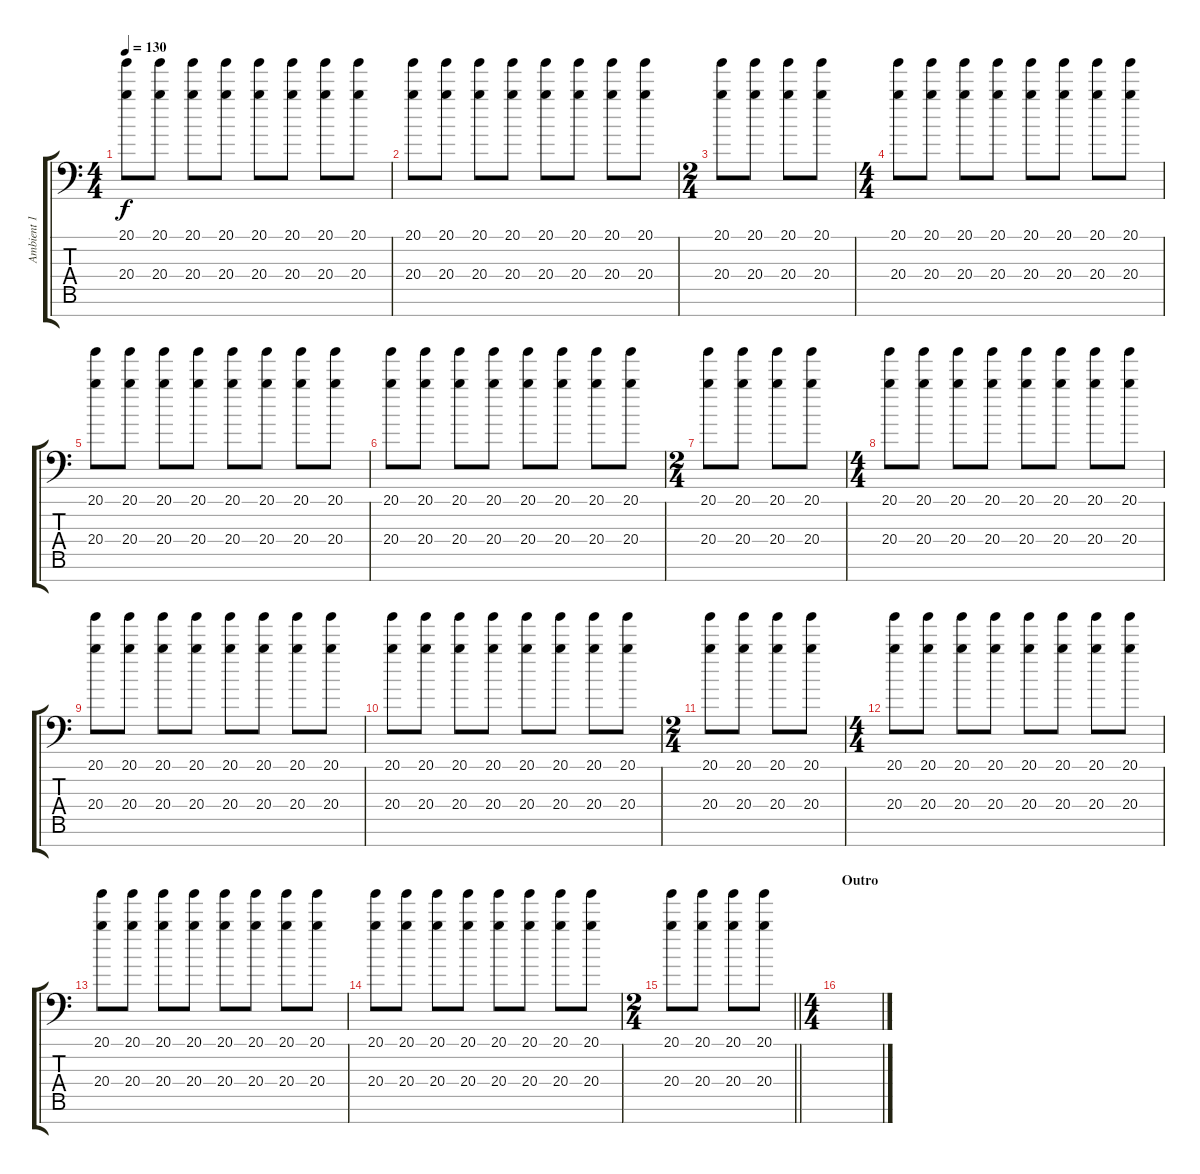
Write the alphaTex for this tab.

\track ("Ambient 1" "Ambient 1") {instrument electricguitarjazz}
\staff {score tabs}
\tuning (Eb4 Bb3 Gb3 Eb3 Bb2 F2 Bb1) {hide}
\ts (4 4)
\tempo 130
\clef f4
\ks c
(20.1 20.4).8{dy f} (20.1 20.4).8 (20.1 20.4).8 (20.1 20.4).8 (20.1 20.4).8 (20.1 20.4).8 (20.1 20.4).8 (20.1 20.4).8 |
(20.1 20.4).8 (20.1 20.4).8 (20.1 20.4).8 (20.1 20.4).8 (20.1 20.4).8 (20.1 20.4).8 (20.1 20.4).8 (20.1 20.4).8 |
\ts (2 4)
(20.1 20.4).8 (20.1 20.4).8 (20.1 20.4).8 (20.1 20.4).8 |
\ts (4 4)
(20.1 20.4).8 (20.1 20.4).8 (20.1 20.4).8 (20.1 20.4).8 (20.1 20.4).8 (20.1 20.4).8 (20.1 20.4).8 (20.1 20.4).8 |
(20.1 20.4).8 (20.1 20.4).8 (20.1 20.4).8 (20.1 20.4).8 (20.1 20.4).8 (20.1 20.4).8 (20.1 20.4).8 (20.1 20.4).8 |
(20.1 20.4).8 (20.1 20.4).8 (20.1 20.4).8 (20.1 20.4).8 (20.1 20.4).8 (20.1 20.4).8 (20.1 20.4).8 (20.1 20.4).8 |
\ts (2 4)
(20.1 20.4).8 (20.1 20.4).8 (20.1 20.4).8 (20.1 20.4).8 |
\ts (4 4)
(20.1 20.4).8 (20.1 20.4).8 (20.1 20.4).8 (20.1 20.4).8 (20.1 20.4).8 (20.1 20.4).8 (20.1 20.4).8 (20.1 20.4).8 |
(20.1 20.4).8 (20.1 20.4).8 (20.1 20.4).8 (20.1 20.4).8 (20.1 20.4).8 (20.1 20.4).8 (20.1 20.4).8 (20.1 20.4).8 |
(20.1 20.4).8 (20.1 20.4).8 (20.1 20.4).8 (20.1 20.4).8 (20.1 20.4).8 (20.1 20.4).8 (20.1 20.4).8 (20.1 20.4).8 |
\ts (2 4)
(20.1 20.4).8 (20.1 20.4).8 (20.1 20.4).8 (20.1 20.4).8 |
\ts (4 4)
(20.1 20.4).8 (20.1 20.4).8 (20.1 20.4).8 (20.1 20.4).8 (20.1 20.4).8 (20.1 20.4).8 (20.1 20.4).8 (20.1 20.4).8 |
(20.1 20.4).8 (20.1 20.4).8 (20.1 20.4).8 (20.1 20.4).8 (20.1 20.4).8 (20.1 20.4).8 (20.1 20.4).8 (20.1 20.4).8 |
(20.1 20.4).8 (20.1 20.4).8 (20.1 20.4).8 (20.1 20.4).8 (20.1 20.4).8 (20.1 20.4).8 (20.1 20.4).8 (20.1 20.4).8 |
\ts (2 4)
\barLineRight lightlight
(20.1 20.4).8 (20.1 20.4).8 (20.1 20.4).8 (20.1 20.4).8 |
\ts (4 4)
\section ("" "Outro")
